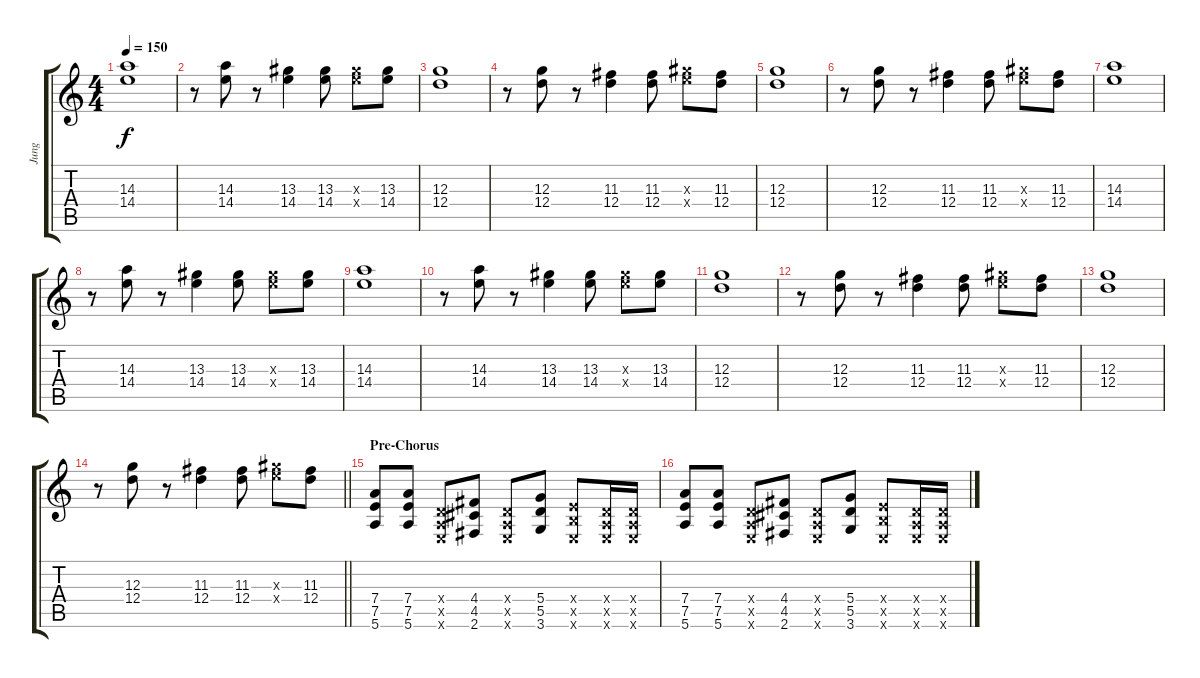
\track ("Jung" "Jung") {instrument overdrivenguitar}
\staff {score tabs}
\tuning (E4 B3 G3 D3 A2 E2) {hide}
\ts (4 4)
\tempo 150
\clef g2
\ks c
(14.3 14.4).1{dy f} |
r.8 (14.3 14.4).8 r.8 (13.3 14.4).4 (13.3 14.4).8 (13.3{x} 14.4{x}).8 (13.3 14.4).8 |
(12.3 12.4).1 |
r.8 (12.3 12.4).8 r.8 (11.3 12.4).4 (11.3 12.4).8 (13.3{x} 14.4{x}).8 (11.3 12.4).8 |
(12.3 12.4).1 |
r.8 (12.3 12.4).8 r.8 (11.3 12.4).4 (11.3 12.4).8 (13.3{x} 14.4{x}).8 (11.3 12.4).8 |
(14.3 14.4).1 |
r.8 (14.3 14.4).8 r.8 (13.3 14.4).4 (13.3 14.4).8 (13.3{x} 14.4{x}).8 (13.3 14.4).8 |
(14.3 14.4).1 |
r.8 (14.3 14.4).8 r.8 (13.3 14.4).4 (13.3 14.4).8 (13.3{x} 14.4{x}).8 (13.3 14.4).8 |
(12.3 12.4).1 |
r.8 (12.3 12.4).8 r.8 (11.3 12.4).4 (11.3 12.4).8 (13.3{x} 14.4{x}).8 (11.3 12.4).8 |
(12.3 12.4).1 |
\barLineRight lightlight
r.8 (12.3 12.4).8 r.8 (11.3 12.4).4 (11.3 12.4).8 (13.3{x} 14.4{x}).8 (11.3 12.4).8 |
\section ("" "Pre-Chorus")
(7.4 7.5 5.6).8 (7.4 7.5 5.6).8 (0.4{x} 0.5{x} 0.6{x}).8 (4.4 4.5 2.6).8 (0.4{x} 0.5{x} 0.6{x}).8 (5.4 5.5 3.6).8 (2.4{x} 2.5{x} 0.6{x}).8 (0.4{x} 0.5{x} 0.6{x}).16 (0.4{x} 0.5{x} 0.6{x}).16 |
(7.4 7.5 5.6).8 (7.4 7.5 5.6).8 (0.4{x} 0.5{x} 0.6{x}).8 (4.4 4.5 2.6).8 (0.4{x} 0.5{x} 0.6{x}).8 (5.4 5.5 3.6).8 (2.4{x} 2.5{x} 0.6{x}).8 (0.4{x} 0.5{x} 0.6{x}).16 (0.4{x} 0.5{x} 0.6{x}).16
